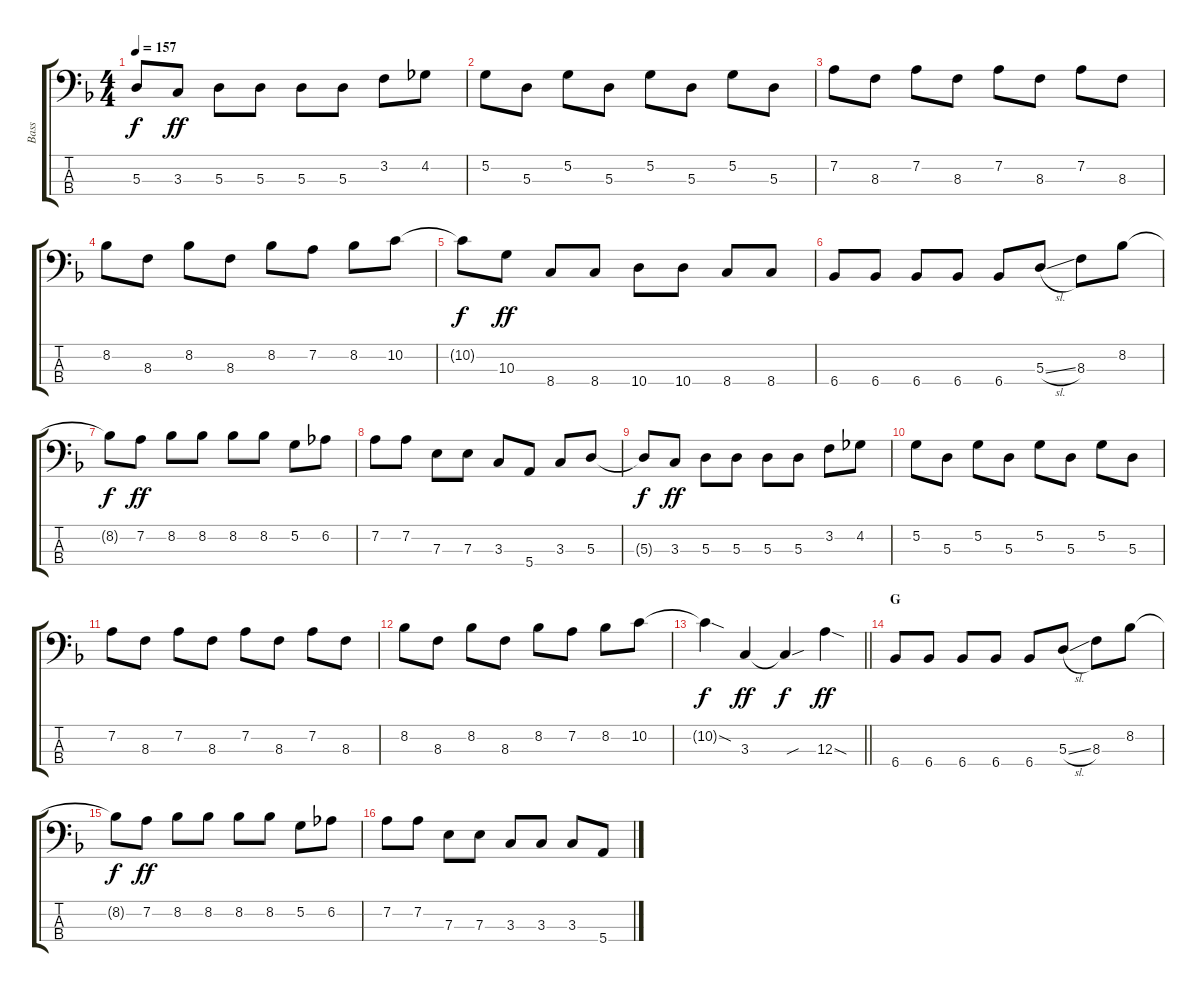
\track ("Bass" "Bass") {instrument electricbasspick}
\staff {score tabs}
\tuning (G2 D2 A1 E1) {hide}
\ts (4 4)
\tempo 157
\clef f4
\ks f
5.3{t}.8{dy f} 3.3.8{dy ff} 5.3.8 5.3.8 5.3.8 5.3.8 3.2.8 4.2.8 |
5.2.8 5.3.8 5.2.8 5.3.8 5.2.8 5.3.8 5.2.8 5.3.8 |
7.2.8 8.3.8 7.2.8 8.3.8 7.2.8 8.3.8 7.2.8 8.3.8 |
8.2.8 8.3.8 8.2.8 8.3.8 8.2.8 7.2.8 8.2.8 10.2.8 |
10.2{t}.8{dy f} 10.3.8{dy ff} 8.4.8 8.4.8 10.4.8 10.4.8 8.4.8 8.4.8 |
6.4.8 6.4.8 6.4.8 6.4.8 6.4.8 5.3{sl}.8 8.3.8 8.2.8 |
8.2{t}.8{dy f} 7.2.8{dy ff} 8.2.8 8.2.8 8.2.8 8.2.8 5.2.8 6.2.8 |
7.2.8 7.2.8 7.3.8 7.3.8 3.3.8 5.4.8 3.3.8 5.3.8 |
5.3{t}.8{dy f} 3.3.8{dy ff} 5.3.8 5.3.8 5.3.8 5.3.8 3.2.8 4.2.8 |
5.2.8 5.3.8 5.2.8 5.3.8 5.2.8 5.3.8 5.2.8 5.3.8 |
7.2.8 8.3.8 7.2.8 8.3.8 7.2.8 8.3.8 7.2.8 8.3.8 |
8.2.8 8.3.8 8.2.8 8.3.8 8.2.8 7.2.8 8.2.8 10.2.8 |
\barLineRight lightlight
10.2{sod t}.4{dy f} 3.3.4{dy ff} 3.3{sou t}.4{dy f} 12.3{sod}.4{dy ff} |
\section ("" "G")
6.4.8 6.4.8 6.4.8 6.4.8 6.4.8 5.3{sl}.8 8.3.8 8.2.8 |
8.2{t}.8{dy f} 7.2.8{dy ff} 8.2.8 8.2.8 8.2.8 8.2.8 5.2.8 6.2.8 |
7.2.8 7.2.8 7.3.8 7.3.8 3.3.8 3.3.8 3.3.8 5.4.8
